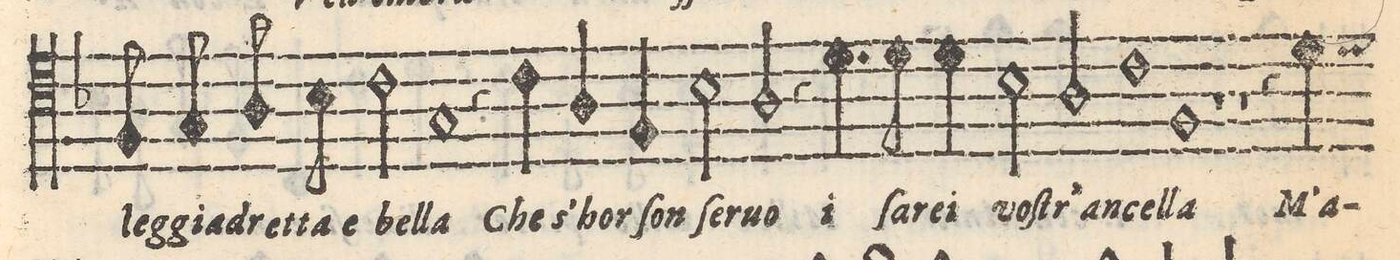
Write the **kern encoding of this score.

**kern	**text
*I"Tenore	*
*clefC4	*
*k[b-]	*
*met(C)	*
*M2/1	*
8F/	leg-
8G/	-gia
8A/	dret-
8B-\	-ta e
2c\	bel-
=6-	=6-
1G	-la
4r	.
4c\	Che
4A/	s'hor
4F/	ſon
=7-	=7-
2B-\	ſer-
2A/	-uo
4r	.
4.d\	i
8d\	ſa-
4d\	-rei
=8-	=8-
2B-\	voſ-
2A/	-tr'an-
1c	-cel-
=9-	=9-
1F	-la
1r	.
=10-	=10-
1r	.
4r	.
4d\	M'a-
*-	*-
